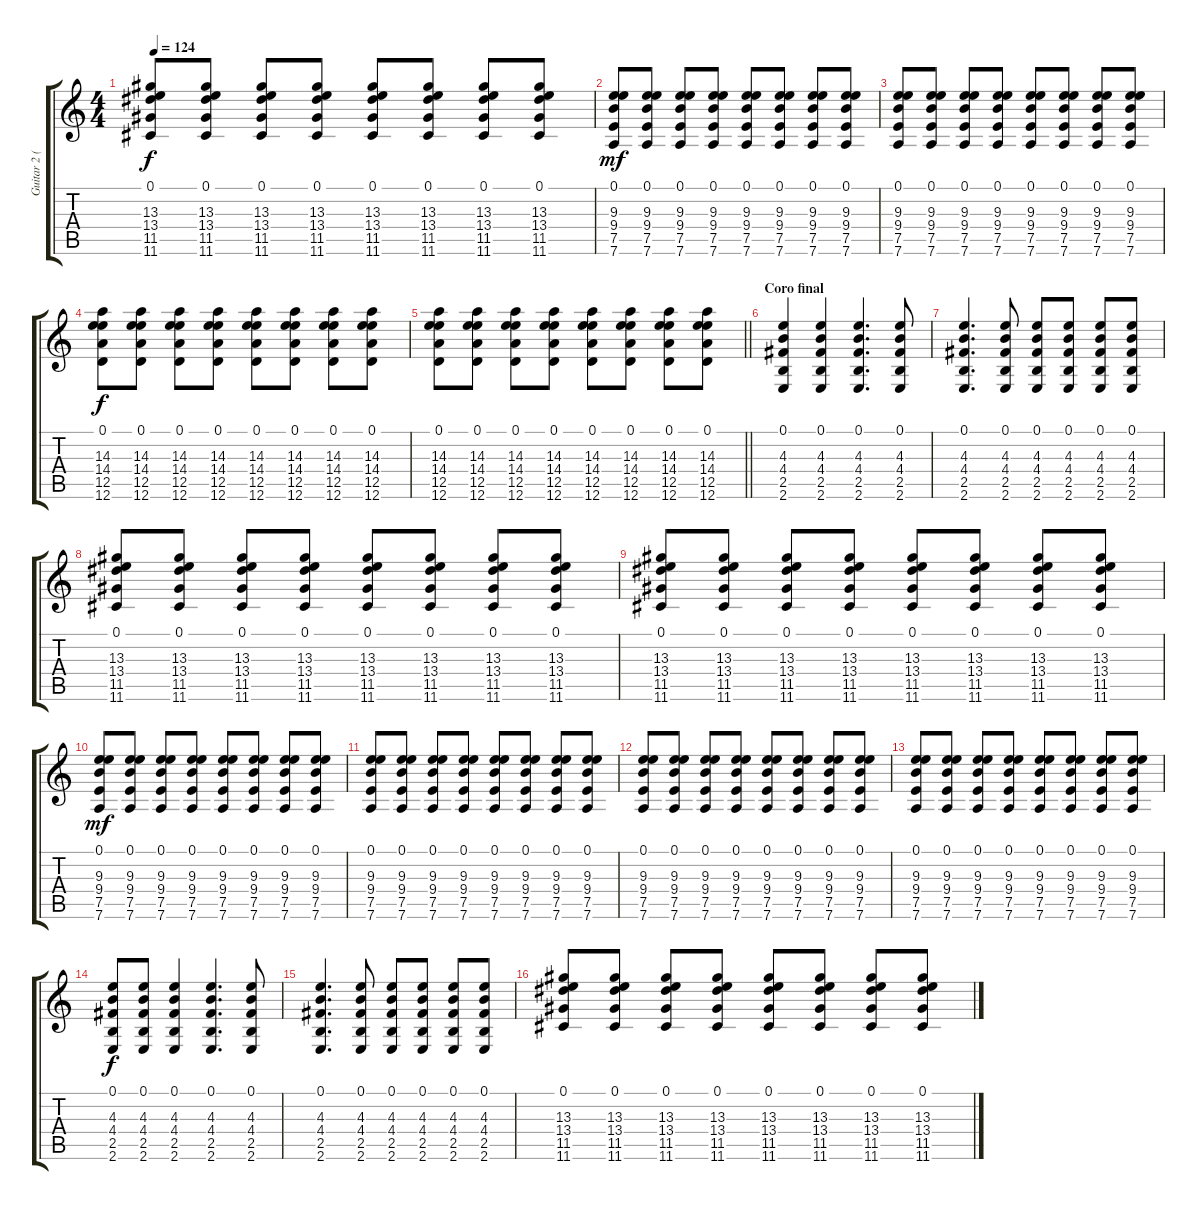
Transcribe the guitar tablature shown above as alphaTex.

\track ("Guitar 2 (Joshua Brigham)" "Guitar 2 (") {instrument distortionguitar}
\staff {score tabs}
\tuning (E4 B3 G3 D3 A2 D2) {hide}
\ts (4 4)
\tempo 124
\clef g2
\ks c
(0.1 13.3 13.4 11.5 11.6).8{dy f} (0.1 13.3 13.4 11.5 11.6).8 (0.1 13.3 13.4 11.5 11.6).8 (0.1 13.3 13.4 11.5 11.6).8 (0.1 13.3 13.4 11.5 11.6).8 (0.1 13.3 13.4 11.5 11.6).8 (0.1 13.3 13.4 11.5 11.6).8 (0.1 13.3 13.4 11.5 11.6).8 |
(0.1 9.3 9.4 7.5 7.6).8{dy mf} (0.1 9.3 9.4 7.5 7.6).8 (0.1 9.3 9.4 7.5 7.6).8 (0.1 9.3 9.4 7.5 7.6).8 (0.1 9.3 9.4 7.5 7.6).8 (0.1 9.3 9.4 7.5 7.6).8 (0.1 9.3 9.4 7.5 7.6).8 (0.1 9.3 9.4 7.5 7.6).8 |
(0.1 9.3 9.4 7.5 7.6).8 (0.1 9.3 9.4 7.5 7.6).8 (0.1 9.3 9.4 7.5 7.6).8 (0.1 9.3 9.4 7.5 7.6).8 (0.1 9.3 9.4 7.5 7.6).8 (0.1 9.3 9.4 7.5 7.6).8 (0.1 9.3 9.4 7.5 7.6).8 (0.1 9.3 9.4 7.5 7.6).8 |
(0.1 14.3 14.4 12.5 12.6).8{dy f} (0.1 14.3 14.4 12.5 12.6).8 (0.1 14.3 14.4 12.5 12.6).8 (0.1 14.3 14.4 12.5 12.6).8 (0.1 14.3 14.4 12.5 12.6).8 (0.1 14.3 14.4 12.5 12.6).8 (0.1 14.3 14.4 12.5 12.6).8 (0.1 14.3 14.4 12.5 12.6).8 |
\barLineRight lightlight
(0.1 14.3 14.4 12.5 12.6).8 (0.1 14.3 14.4 12.5 12.6).8 (0.1 14.3 14.4 12.5 12.6).8 (0.1 14.3 14.4 12.5 12.6).8 (0.1 14.3 14.4 12.5 12.6).8 (0.1 14.3 14.4 12.5 12.6).8 (0.1 14.3 14.4 12.5 12.6).8 (0.1 14.3 14.4 12.5 12.6).8 |
\section ("" "Coro final")
(0.1 4.3 4.4 2.5 2.6).4 (0.1 4.3 4.4 2.5 2.6).4 (0.1 4.3 4.4 2.5 2.6).4{d} (0.1 4.3 4.4 2.5 2.6).8 |
(0.1 4.3 4.4 2.5 2.6).4{d} (0.1 4.3 4.4 2.5 2.6).8 (0.1 4.3 4.4 2.5 2.6).8 (0.1 4.3 4.4 2.5 2.6).8 (0.1 4.3 4.4 2.5 2.6).8 (0.1 4.3 4.4 2.5 2.6).8 |
(0.1 13.3 13.4 11.5 11.6).8 (0.1 13.3 13.4 11.5 11.6).8 (0.1 13.3 13.4 11.5 11.6).8 (0.1 13.3 13.4 11.5 11.6).8 (0.1 13.3 13.4 11.5 11.6).8 (0.1 13.3 13.4 11.5 11.6).8 (0.1 13.3 13.4 11.5 11.6).8 (0.1 13.3 13.4 11.5 11.6).8 |
(0.1 13.3 13.4 11.5 11.6).8 (0.1 13.3 13.4 11.5 11.6).8 (0.1 13.3 13.4 11.5 11.6).8 (0.1 13.3 13.4 11.5 11.6).8 (0.1 13.3 13.4 11.5 11.6).8 (0.1 13.3 13.4 11.5 11.6).8 (0.1 13.3 13.4 11.5 11.6).8 (0.1 13.3 13.4 11.5 11.6).8 |
(0.1 9.3 9.4 7.5 7.6).8{dy mf} (0.1 9.3 9.4 7.5 7.6).8 (0.1 9.3 9.4 7.5 7.6).8 (0.1 9.3 9.4 7.5 7.6).8 (0.1 9.3 9.4 7.5 7.6).8 (0.1 9.3 9.4 7.5 7.6).8 (0.1 9.3 9.4 7.5 7.6).8 (0.1 9.3 9.4 7.5 7.6).8 |
(0.1 9.3 9.4 7.5 7.6).8 (0.1 9.3 9.4 7.5 7.6).8 (0.1 9.3 9.4 7.5 7.6).8 (0.1 9.3 9.4 7.5 7.6).8 (0.1 9.3 9.4 7.5 7.6).8 (0.1 9.3 9.4 7.5 7.6).8 (0.1 9.3 9.4 7.5 7.6).8 (0.1 9.3 9.4 7.5 7.6).8 |
(0.1 9.3 9.4 7.5 7.6).8 (0.1 9.3 9.4 7.5 7.6).8 (0.1 9.3 9.4 7.5 7.6).8 (0.1 9.3 9.4 7.5 7.6).8 (0.1 9.3 9.4 7.5 7.6).8 (0.1 9.3 9.4 7.5 7.6).8 (0.1 9.3 9.4 7.5 7.6).8 (0.1 9.3 9.4 7.5 7.6).8 |
(0.1 9.3 9.4 7.5 7.6).8 (0.1 9.3 9.4 7.5 7.6).8 (0.1 9.3 9.4 7.5 7.6).8 (0.1 9.3 9.4 7.5 7.6).8 (0.1 9.3 9.4 7.5 7.6).8 (0.1 9.3 9.4 7.5 7.6).8 (0.1 9.3 9.4 7.5 7.6).8 (0.1 9.3 9.4 7.5 7.6).8 |
(0.1 4.3 4.4 2.5 2.6).8{dy f} (0.1 4.3 4.4 2.5 2.6).8 (0.1 4.3 4.4 2.5 2.6).4 (0.1 4.3 4.4 2.5 2.6).4{d} (0.1 4.3 4.4 2.5 2.6).8 |
(0.1 4.3 4.4 2.5 2.6).4{d} (0.1 4.3 4.4 2.5 2.6).8 (0.1 4.3 4.4 2.5 2.6).8 (0.1 4.3 4.4 2.5 2.6).8 (0.1 4.3 4.4 2.5 2.6).8 (0.1 4.3 4.4 2.5 2.6).8 |
(0.1 13.3 13.4 11.5 11.6).8 (0.1 13.3 13.4 11.5 11.6).8 (0.1 13.3 13.4 11.5 11.6).8 (0.1 13.3 13.4 11.5 11.6).8 (0.1 13.3 13.4 11.5 11.6).8 (0.1 13.3 13.4 11.5 11.6).8 (0.1 13.3 13.4 11.5 11.6).8 (0.1 13.3 13.4 11.5 11.6).8
